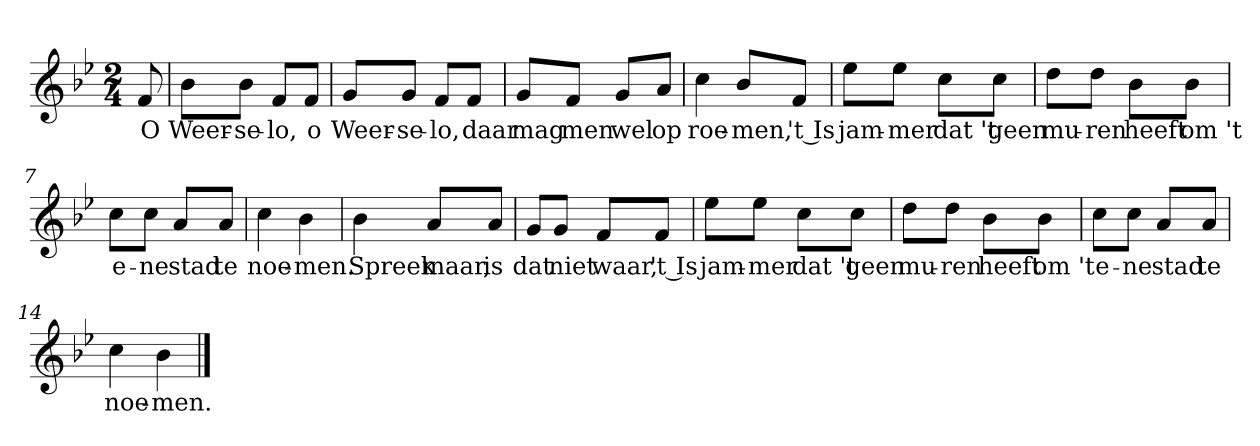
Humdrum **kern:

**kern	**text
*part1	*part1
*staff1	*staff1
*clefG2	*
*k[b-e-]	*
*B-:	*
*M2/4	*
*MM120	*
=	=
8f	O
=1	=1
8b-\L	Weer-
8b-\J	-se-
8f/L	-lo,
8f/J	o
=2	=2
8g/L	Weer-
8g/J	-se-
8f/L	-lo,
8f/J	daar
=3	=3
8g/L	mag
8f/J	men
8g/L	wel
8a/J	op
=4	=4
4cc	roe-
8b-/L	-men,
8f/J	't Is
=5	=5
8ee-\L	jam-
8ee-\J	-mer
8cc\L	dat 't
8cc\J	geen
=6	=6
8dd\L	mu-
8dd\J	-ren
8b-\L	heeft
8b-\J	om 't
=7	=7
8cc\L	e-
8cc\J	-ne
8a/L	stad
8a/J	te
=8	=8
4cc	noe-
4b-	-men.
=9	=9
4b-	Spreek
8a/L	maar,
8a/J	is
=10	=10
8g/L	dat
8g/J	niet
8f/L	waar,
8f/J	't Is
=11	=11
8ee-\L	jam-
8ee-\J	-mer
8cc\L	dat 't
8cc\J	geen
=12	=12
8dd\L	mu-
8dd\J	-ren
8b-\L	heeft
8b-\J	om 't
=13	=13
8cc\L	e-
8cc\J	-ne
8a/L	stad
8a/J	te
=14	=14
4cc	noe-
4b-	-men.
==	==
*-	*-
